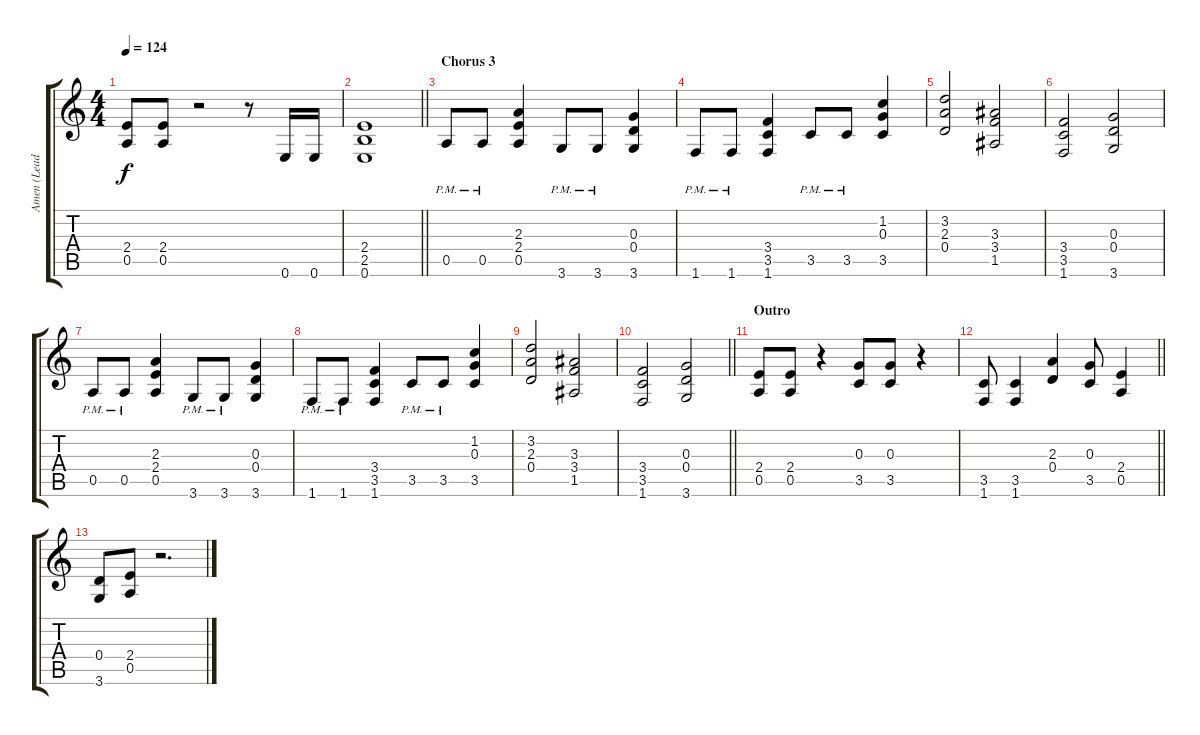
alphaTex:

\track ("Amen (Lead)" "Amen (Lead") {instrument distortionguitar}
\staff {score tabs}
\tuning (E4 B3 G3 D3 A2 E2) {hide}
\ts (4 4)
\tempo 124
\clef g2
\ks c
(2.4 0.5).8{dy f} (2.4 0.5).8 r.2 r.8 0.6.16 0.6.16 |
\barLineRight lightlight
(2.4 2.5 0.6).1 |
\section ("" "Chorus 3")
0.5{pm}.8 0.5{pm}.8 (2.3 2.4 0.5).4 3.6{pm}.8 3.6{pm}.8 (0.3 0.4 3.6).4 |
1.6{pm}.8 1.6{pm}.8 (3.4 3.5 1.6).4 3.5{pm}.8 3.5{pm}.8 (1.2 0.3 3.5).4 |
(3.2 2.3 0.4).2 (3.3 3.4 1.5).2 |
(3.4 3.5 1.6).2 (0.3 0.4 3.6).2 |
0.5{pm}.8 0.5{pm}.8 (2.3 2.4 0.5).4 3.6{pm}.8 3.6{pm}.8 (0.3 0.4 3.6).4 |
1.6{pm}.8 1.6{pm}.8 (3.4 3.5 1.6).4 3.5{pm}.8 3.5{pm}.8 (1.2 0.3 3.5).4 |
(3.2 2.3 0.4).2 (3.3 3.4 1.5).2 |
\barLineRight lightlight
(3.4 3.5 1.6).2 (0.3 0.4 3.6).2 |
\section ("" "Outro")
(2.4 0.5).8 (2.4 0.5).8 r.4 (0.3 3.5).8 (0.3 3.5).8 r.4 |
\barLineRight lightlight
(3.5 1.6).8 (3.5 1.6).4 (2.3 0.4).4 (0.3 3.5).8 (2.4 0.5).4 |
(0.4 3.6).8 (2.4 0.5).8 r.2{d}
